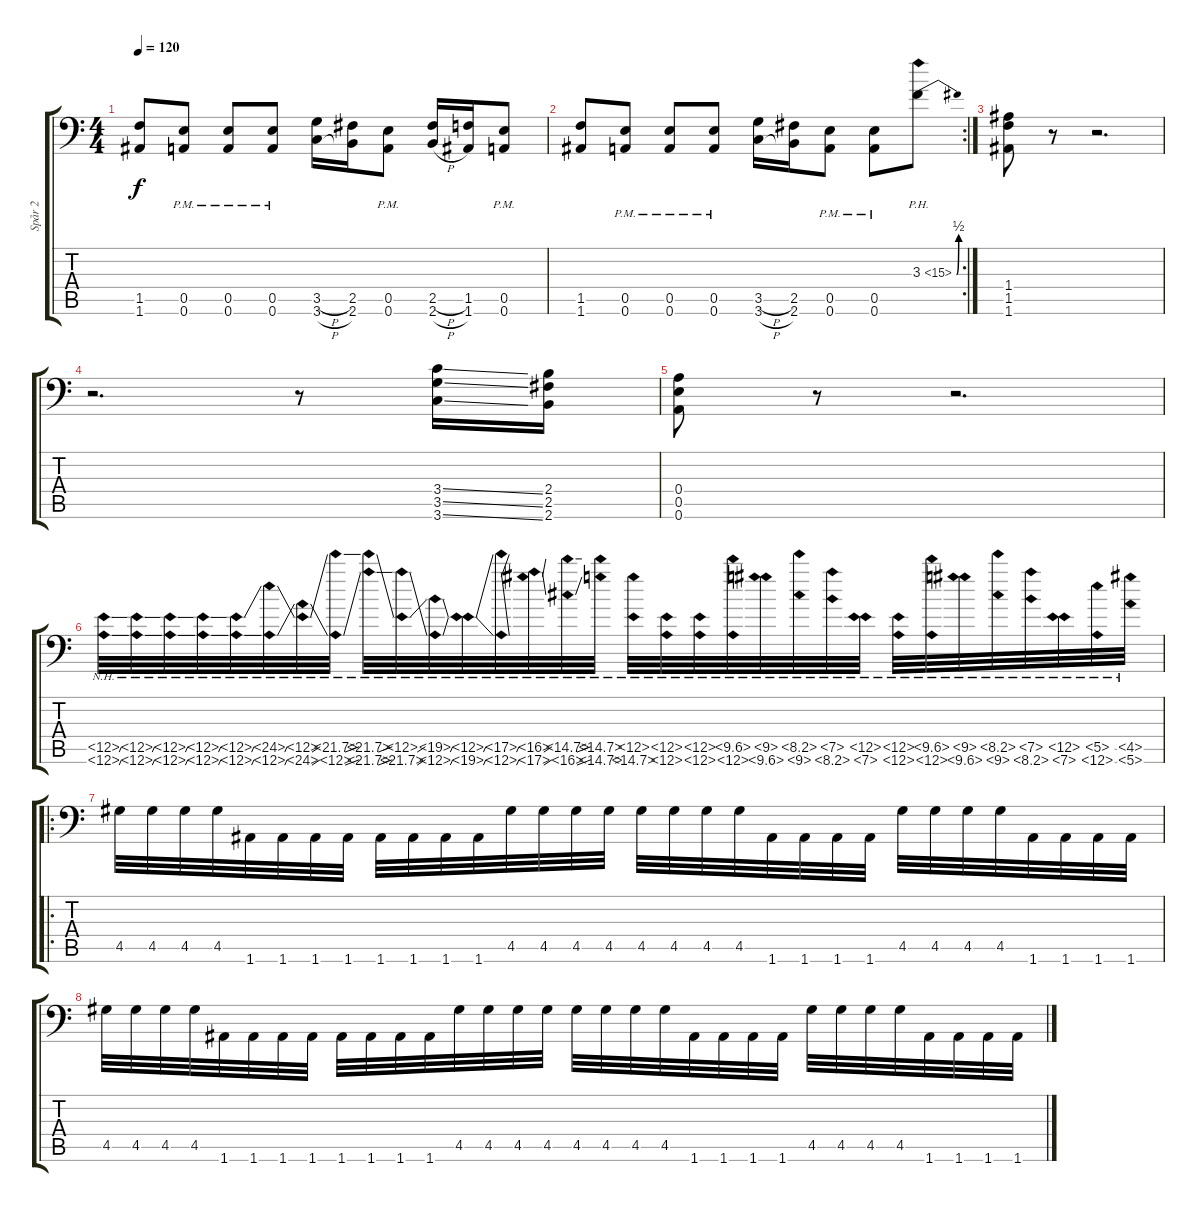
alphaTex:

\track ("Spår 2" "Spår 2") {instrument distortionguitar}
\staff {score tabs}
\tuning (B3 Gb3 D3 A2 E2 A1) {hide}
\ts (4 4)
\tempo 120
\clef f4
\ks c
(1.5 1.6).8{dy f} (0.5{pm} 0.6{pm}).8 (0.5{pm} 0.6{pm}).8 (0.5{pm} 0.6{pm}).8 (3.5{h} 3.6{h}).16 (2.5 2.6).16 (0.5{pm} 0.6{pm}).8 (2.5{h} 2.6{h}).16 (1.5 1.6).16 (0.5{pm} 0.6{pm}).8 |
\rc 2
(1.5 1.6).8 (0.5{pm} 0.6{pm}).8 (0.5{pm} 0.6{pm}).8 (0.5{pm} 0.6{pm}).8 (3.5{h} 3.6{h}).16 (2.5 2.6).16 (0.5{pm} 0.6{pm}).8 (0.5{pm} 0.6{pm}).8 3.3{be (bend 0 0 60 2) ph 12}.8 |
(1.4 1.5 1.6).8 r.8 r.2{d} |
r.2{d} r.8 (3.4{ss} 3.5{ss} 3.6{ss}).16 (2.4 2.5 2.6).16 |
(0.4 0.5 0.6).8 r.8 r.2{d} |
(29.5{nh ss} 30.6{nh ss}).32 (28.5{nh ss} 29.6{nh ss}).32 (27.5{nh ss} 28.6{nh ss}).32 (26.5{nh ss} 27.6{nh ss}).32 (25.5{nh ss} 26.6{nh ss}).32 (24.5{nh ss} 25.6{nh ss}).32 (23.5{nh ss} 24.6{nh ss}).32 (22.5{nh ss} 23.6{nh ss}).32 (21.5{nh ss} 22.6{nh ss}).32 (20.5{nh ss} 21.6{nh ss}).32 (19.5{nh ss} 20.6{nh ss}).32 (18.5{nh ss} 19.6{nh ss}).32 (17.5{nh ss} 18.6{nh ss}).32 (16.5{nh ss} 17.6{nh ss}).32 (15.5{nh ss} 16.6{nh ss}).32 (14.5{nh} 15.6{nh}).32 (13.5{nh} 14.6{nh}).32 (12.5{nh} 13.6{nh}).32 (11.5{nh} 12.6{nh}).32 (10.5{nh} 11.6{nh}).32 (9.5{nh} 10.6{nh}).32 (8.5{nh} 9.6{nh}).32 (7.5{nh} 8.6{nh}).32 (6.5{nh} 7.6{nh}).32 (11.5{nh} 12.6{nh}).32 (10.5{nh} 11.6{nh}).32 (9.5{nh} 10.6{nh}).32 (8.5{nh} 9.6{nh}).32 (7.5{nh} 8.6{nh}).32 (6.5{nh} 7.6{nh}).32 (5.5{nh} 6.6{nh}).32 (4.5{nh} 5.6{nh}).32 |
\ro
4.5.32 4.5.32 4.5.32 4.5.32 1.6.32 1.6.32 1.6.32 1.6.32 1.6.32 1.6.32 1.6.32 1.6.32 4.5.32 4.5.32 4.5.32 4.5.32 4.5.32 4.5.32 4.5.32 4.5.32 1.6.32 1.6.32 1.6.32 1.6.32 4.5.32 4.5.32 4.5.32 4.5.32 1.6.32 1.6.32 1.6.32 1.6.32 |
4.5.32 4.5.32 4.5.32 4.5.32 1.6.32 1.6.32 1.6.32 1.6.32 1.6.32 1.6.32 1.6.32 1.6.32 4.5.32 4.5.32 4.5.32 4.5.32 4.5.32 4.5.32 4.5.32 4.5.32 1.6.32 1.6.32 1.6.32 1.6.32 4.5.32 4.5.32 4.5.32 4.5.32 1.6.32 1.6.32 1.6.32 1.6.32
